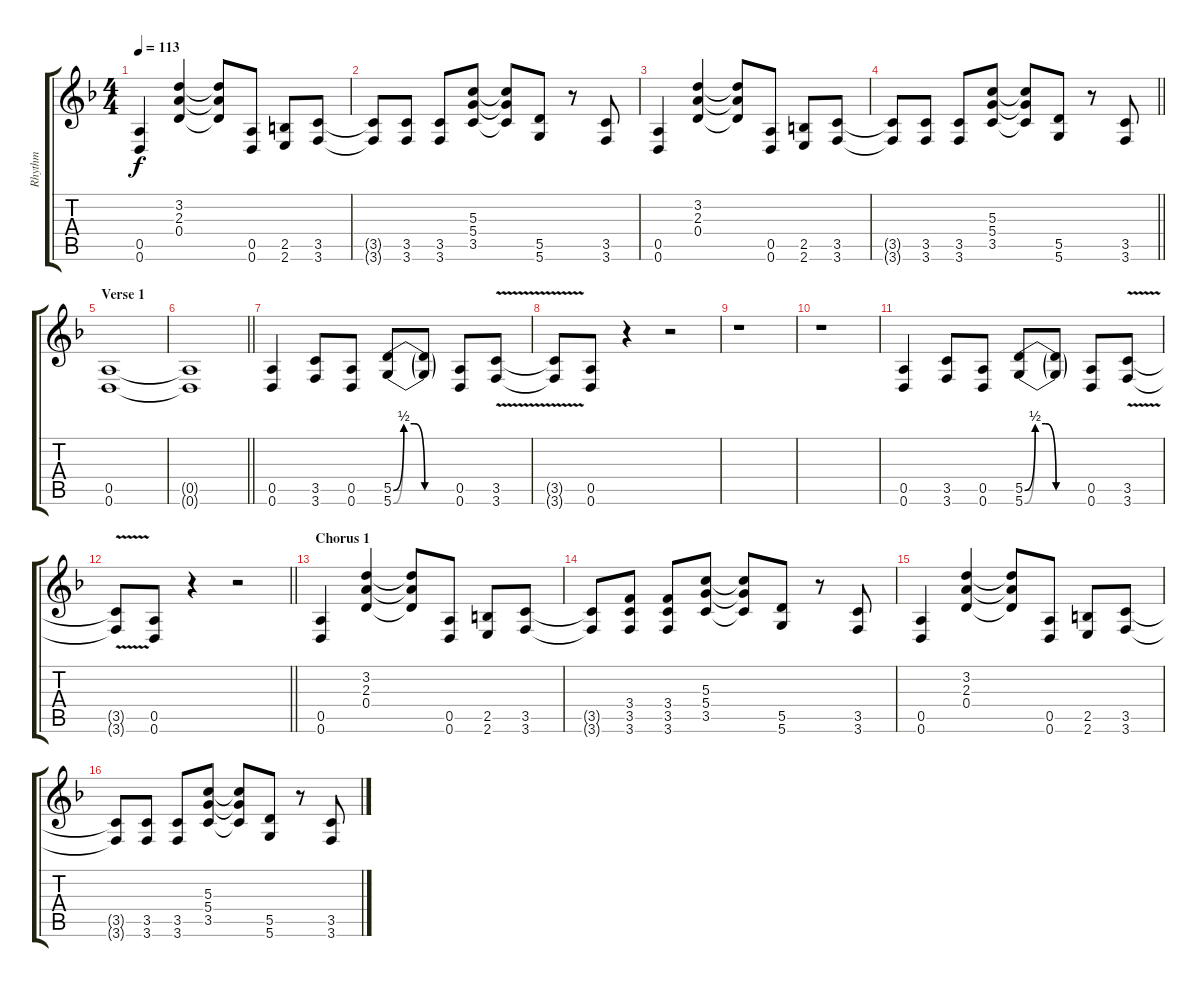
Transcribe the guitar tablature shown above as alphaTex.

\track ("Rhythm" "Rhythm") {instrument overdrivenguitar}
\staff {score tabs}
\tuning (E4 B3 G3 D3 A2 D2) {hide}
\ts (4 4)
\tempo 113
\clef g2
\ks dminor
(0.5 0.6).4{dy f} (3.2 2.3 0.4).4 (3.2{t} 2.3{t} 0.4{t}).8 (0.5 0.6).8 (2.5 2.6).8 (3.5 3.6).8 |
(3.5{t} 3.6{t}).8 (3.5 3.6).8 (3.5 3.6).8 (5.3 5.4 3.5).8 (5.3{t} 5.4{t} 3.5{t}).8 (5.5 5.6).8 r.8 (3.5 3.6).8 |
(0.5 0.6).4 (3.2 2.3 0.4).4 (3.2{t} 2.3{t} 0.4{t}).8 (0.5 0.6).8 (2.5 2.6).8 (3.5 3.6).8 |
\barLineRight lightlight
(3.5{t} 3.6{t}).8 (3.5 3.6).8 (3.5 3.6).8 (5.3 5.4 3.5).8 (5.3{t} 5.4{t} 3.5{t}).8 (5.5 5.6).8 r.8 (3.5 3.6).8 |
\section ("" "Verse 1")
(0.5 0.6).1 |
\barLineRight lightlight
(0.5{t} 0.6{t}).1 |
(0.5 0.6).4 (3.5 3.6).8 (0.5 0.6).8 (5.5{be (custom 0 0 10 2 20 2 30 0 60 0)} 5.6{be (custom 0 0 10 2 20 2 30 0 60 0)}).8 (5.5{t} 5.6{t}).8 (0.5 0.6).8 (3.5{v} 3.6{v}).8 |
(3.5{t} 3.6{t}).8 (0.5 0.6).8 r.4 r.2 |
r.1 |
r.1 |
(0.5 0.6).4 (3.5 3.6).8 (0.5 0.6).8 (5.5{be (custom 0 0 10 2 20 2 30 0 60 0)} 5.6{be (custom 0 0 10 2 20 2 30 0 60 0)}).8 (5.5{t} 5.6{t}).8 (0.5 0.6).8 (3.5{v} 3.6{v}).8 |
\barLineRight lightlight
(3.5{t} 3.6{t}).8 (0.5 0.6).8 r.4 r.2 |
\section ("" "Chorus 1")
(0.5 0.6).4 (3.2 2.3 0.4).4 (3.2{t} 2.3{t} 0.4{t}).8 (0.5 0.6).8 (2.5 2.6).8 (3.5 3.6).8 |
(3.5{t} 3.6{t}).8 (3.4 3.5 3.6).8 (3.4 3.5 3.6).8 (5.3 5.4 3.5).8 (5.3{t} 5.4{t} 3.5{t}).8 (5.5 5.6).8 r.8 (3.5 3.6).8 |
(0.5 0.6).4 (3.2 2.3 0.4).4 (3.2{t} 2.3{t} 0.4{t}).8 (0.5 0.6).8 (2.5 2.6).8 (3.5 3.6).8 |
(3.5{t} 3.6{t}).8 (3.5 3.6).8 (3.5 3.6).8 (5.3 5.4 3.5).8 (5.3{t} 5.4{t} 3.5{t}).8 (5.5 5.6).8 r.8 (3.5 3.6).8
